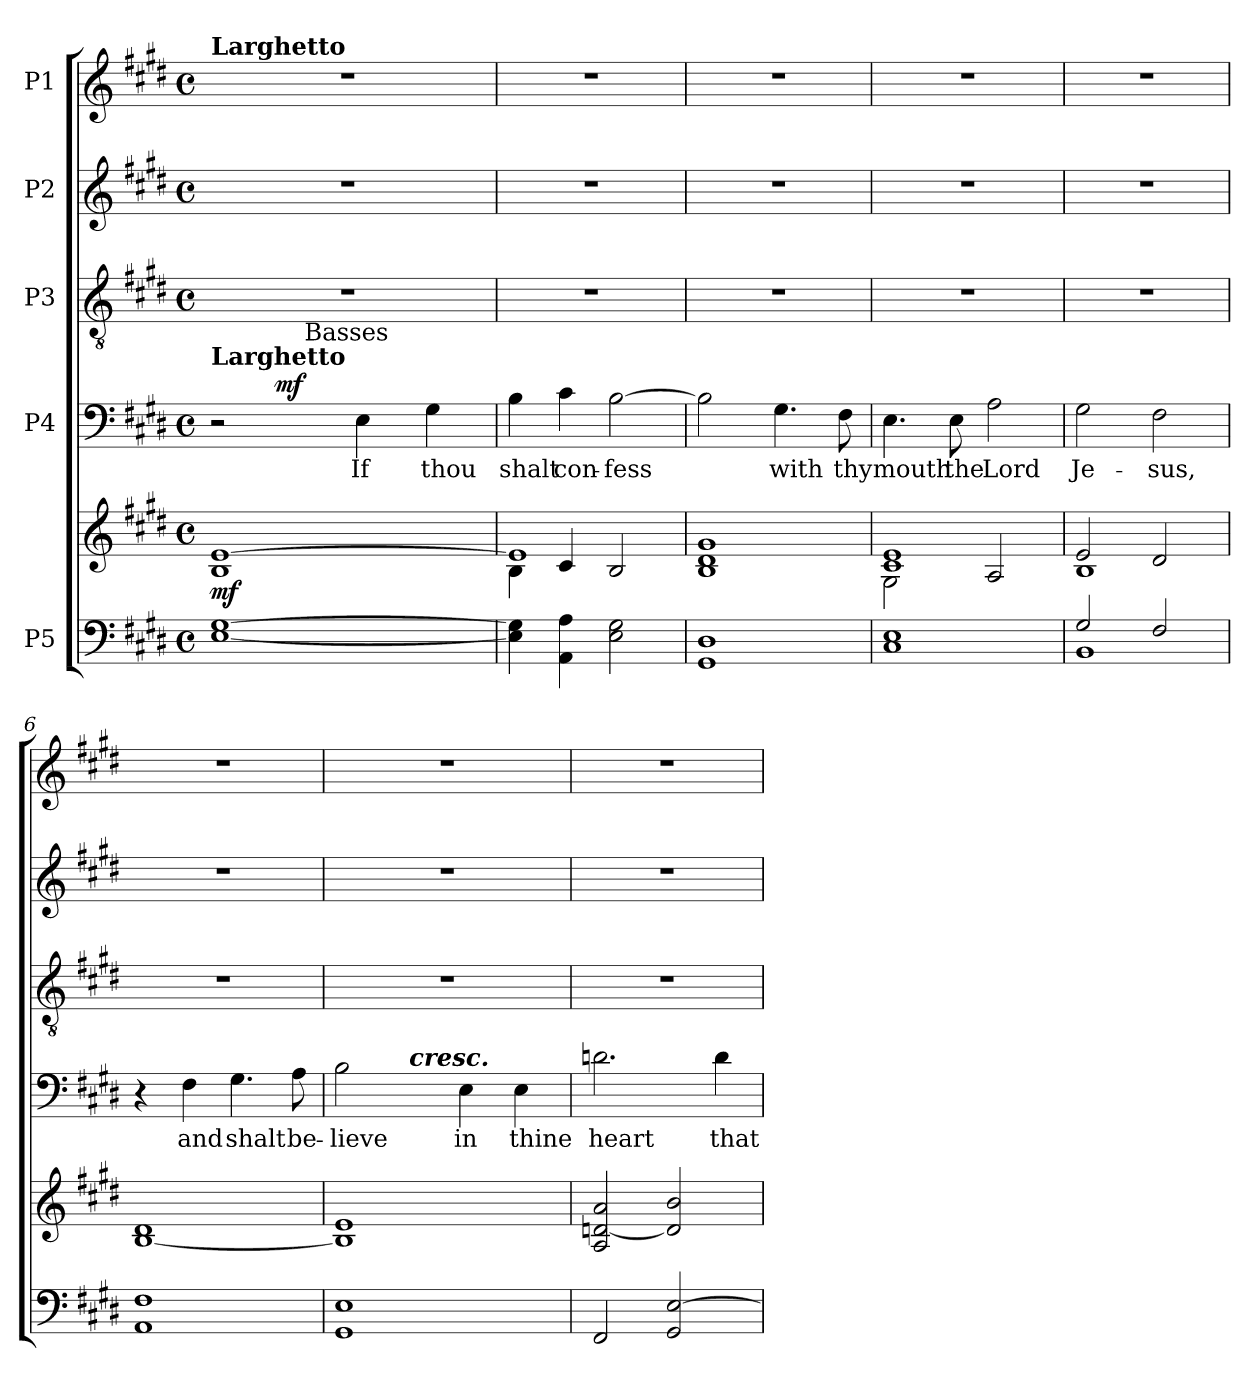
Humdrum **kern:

**kern	**kern	**dynam	**kern	**text	**dynam	**kern	**kern	**kern
*part5	*part5	*part5	*part4	*part4	*part4	*part3	*part2	*part1
*staff6	*staff5	*staff5/6	*staff4	*staff4	*staff4	*staff3	*staff2	*staff1
*I"P5	*	*	*I"P4	*	*	*I"P3	*I"P2	*I"P1
!!LO:PB:g=z
*clefF4	*clefG2	*	*clefF4	*	*	*clefGv2	*clefG2	*clefG2
*	*	*	*	*	*	*ITrd7c12	*	*
*k[f#c#g#d#]	*k[f#c#g#d#]	*	*k[f#c#g#d#]	*	*	*k[f#c#g#d#]	*k[f#c#g#d#]	*k[f#c#g#d#]
*E:	*E:	*	*E:	*	*	*E:	*E:	*E:
*M4/4	*M4/4	*	*M4/4	*	*	*M4/4	*M4/4	*M4/4
*met(c)	*met(c)	*	*met(c)	*	*	*met(c)	*met(c)	*met(c)
=1	=1	=1	=1	=1	=1	=1	=1	=1
*	*	*	*^	*	*	*	*	*
!	!	!	!	!	!	!	!	!	!LO:TX:a:B:t=Larghetto
!	!	!	!LO:TX:a:B:t=Larghetto	!	!	!	!	!	!
*	*	*	*	*^	*	*	*	*	*
[1Ei [1G#i	1Bi [1ei	mf	2r	8ryy	8ryy	.	.	1r	1r	1r
.	.	.	.	32ryy	16ryy	.	.	.	.	.
.	.	.	.	64ryy	.	.	.	.	.	.
.	.	.	.	128...ryy	.	.	.	.	.	.
.	.	.	.	2ryy	.	.	mf	.	.	.
.	.	.	.	.	32ryy	.	.	.	.	.
.	.	.	.	.	64ryy	.	.	.	.	.
.	.	.	.	.	256ryy	.	.	.	.	.
!	!	!	!	!	!LO:TX:a:t=Basses	!	!	!	!	!
.	.	.	.	.	2ryy	.	.	.	.	.
!	!	!	!	!	!	!LO:LY:b:color=#000000	!	!	!	!
.	.	.	4Ei\	.	.	If	.	.	.	.
.	.	.	.	4ryy	.	.	.	.	.	.
.	.	.	.	.	4ryy	.	.	.	.	.
!	!	!	!	!	!	!LO:LY:b:color=#000000	!	!	!	!
.	.	.	4G#i\	.	.	thou	.	.	.	.
.	.	.	.	16ryy	.	.	.	.	.	.
.	.	.	.	.	128.ryy	.	.	.	.	.
.	.	.	.	1024ryy	.	.	.	.	.	.
*	*	*	*v	*v	*v	*	*	*	*	*
=2	=2	=2	=2	=2	=2	=2	=2	=2
*	*^	*	*	*	*	*	*	*
*	*	*	*	*^	*	*	*	*	*
*	*	*	*	*	*^	*	*	*	*	*
!	!	!	!	!	!	!	!LO:LY:b:color=#000000	!	!	!	!
*	*	*	*	*v	*v	*v	*	*	*	*	*
4Ei\] 4G#i]	1ei]	4Bi\	.	4Bi\	shalt	.	1r	1r	1r
!	!	!	!	!	!LO:LY:b:color=#000000	!	!	!	!
4AAi\ 4Ai	.	4c#i/	.	4c#i\	con-	.	.	.	.
!	!	!	!	!	!LO:LY:b:color=#000000	!	!	!	!
2Ei\ 2G#i	.	2Bi/	.	[2Bi\	-fess	.	.	.	.
*	*v	*v	*	*	*	*	*	*	*
=3	=3	=3	=3	=3	=3	=3	=3	=3
1GG#i 1D#i	1Bi 1d#i 1g#i	.	2Bi\]	.	.	1r	1r	1r
!	!	!	!	!LO:LY:b:color=#000000	!	!	!	!
.	.	.	4.G#i\	with	.	.	.	.
!	!	!	!	!LO:LY:b:color=#000000	!	!	!	!
.	.	.	8F#i\	thy	.	.	.	.
=4	=4	=4	=4	=4	=4	=4	=4	=4
*	*^	*	*	*	*	*	*	*
!	!	!	!	!	!LO:LY:b:color=#000000	!	!	!	!
1C#i 1Ei	1c#i 1ei	2G#i\	.	4.Ei\	mouth	.	1r	1r	1r
!	!	!	!	!	!LO:LY:b:color=#000000	!	!	!	!
.	.	.	.	8Ei\	the	.	.	.	.
!	!	!	!	!	!LO:LY:b:color=#000000	!	!	!	!
.	.	2Ai/	.	2Ai\	Lord	.	.	.	.
=5	=5	=5	=5	=5	=5	=5	=5	=5	=5
*^	*	*	*	*	*	*	*	*	*
!	!	!	!	!	!	!LO:LY:b:color=#000000	!	!	!	!
2G#i/	1BBi	2ei/	1Bi	.	2G#i\	Je-	.	1r	1r	1r
!	!	!	!	!	!	!LO:LY:b:color=#000000	!	!	!	!
2F#i/	.	2d#i/	.	.	2F#i\	-sus,	.	.	.	.
*v	*v	*	*	*	*	*	*	*	*	*
*	*v	*v	*	*	*	*	*	*	*
=6	=6	=6	=6	=6	=6	=6	=6	=6
1AAi 1F#i	[1Bi 1d#i	.	4r	.	.	1r	1r	1r
!	!	!	!	!LO:LY:b:color=#000000	!	!	!	!
.	.	.	4F#i\	and	.	.	.	.
!	!	!	!	!LO:LY:b:color=#000000	!	!	!	!
.	.	.	4.G#i\	shalt	.	.	.	.
!	!	!	!	!LO:LY:b:color=#000000	!	!	!	!
.	.	.	8Ai\	be-	.	.	.	.
=7	=7	=7	=7	=7	=7	=7	=7	=7
!	!	!	!	!LO:LY:b:color=#000000	!	!	!	!
*	*	*	*^	*	*	*	*	*
1GG#i 1Ei	1Bi] 1ei	.	2Bi\	8ryy	-lieve	.	1r	1r	1r
.	.	.	.	16ryy	.	.	.	.	.
.	.	.	.	32ryy	.	.	.	.	.
.	.	.	.	128...ryy	.	.	.	.	.
!	!	!	!	!LO:TX:a:Bi:t=cresc.	!	!	!	!	!
.	.	.	.	2ryy	.	.	.	.	.
!	!	!	!	!	!LO:LY:b:color=#000000	!	!	!	!
.	.	.	4Ei\	.	in	.	.	.	.
.	.	.	.	4ryy	.	.	.	.	.
!	!	!	!	!	!LO:LY:b:color=#000000	!	!	!	!
.	.	.	4Ei\	.	thine	.	.	.	.
.	.	.	.	64ryy	.	.	.	.	.
.	.	.	.	1024ryy	.	.	.	.	.
*	*	*	*v	*v	*	*	*	*	*
!!LO:LB:g=z
=8	=8	=8	=8	=8	=8	=8	=8	=8
*	*	*	*^	*	*	*	*	*
!	!	!	!	!	!LO:LY:b:color=#000000	!	!	!	!
*	*	*	*v	*v	*	*	*	*	*
2FF#i/	2Ai/ [2dni 2ai	.	2.dni\	heart	.	1r	1r	1r
2GG#i/ [2Ei	2di/] 2bi	.	.	.	.	.	.	.
!	!	!	!	!LO:LY:b:color=#000000	!	!	!	!
.	.	.	4di\	that	.	.	.	.
=	=	=	=	=	=	=	=	=
*-	*-	*-	*-	*-	*-	*-	*-	*-
